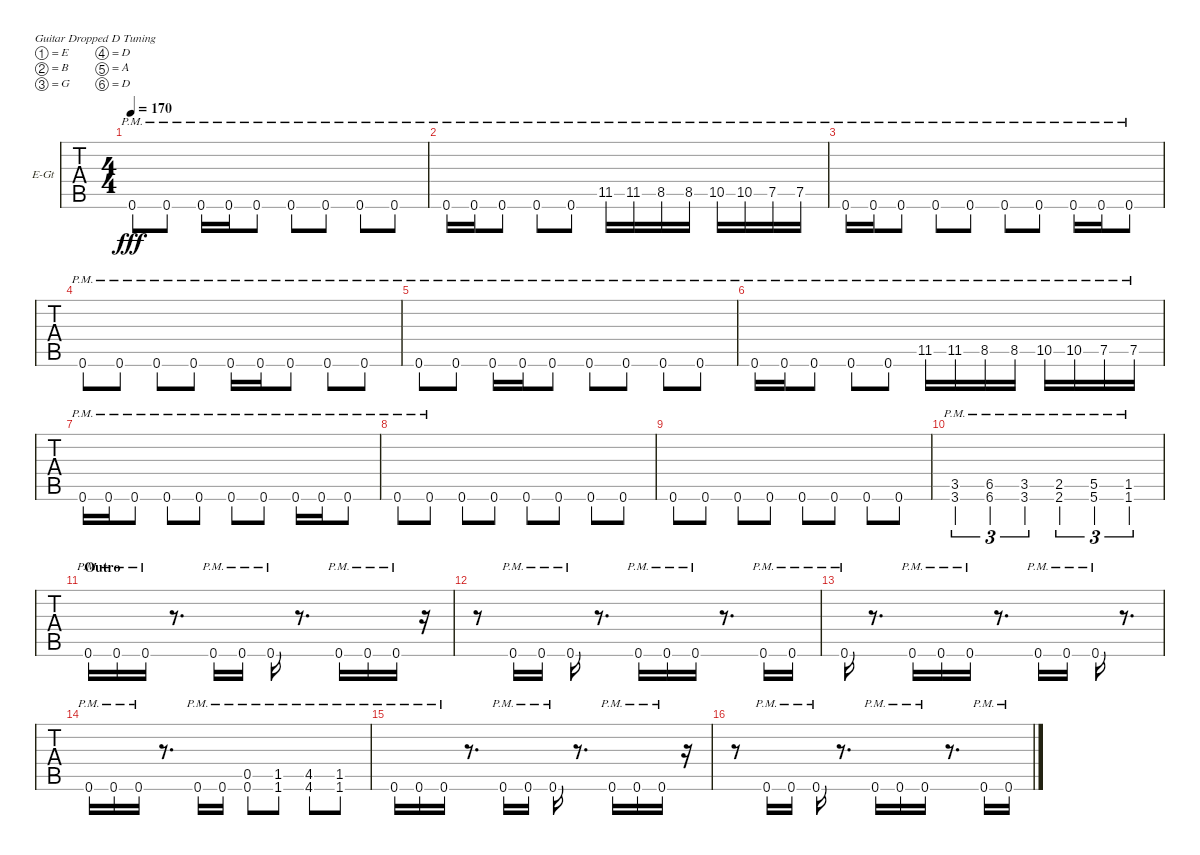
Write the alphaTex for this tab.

\defaultSystemsLayout 4
\bracketExtendMode groupsimilarinstruments
\firstSystemTrackNameOrientation horizontal
\otherSystemsTrackNameOrientation horizontal
\track ("Mark Morton" "E-Gt") {instrument distortionguitar}
\staff {tabs}
\tuning (E4 B3 G3 D3 A2 D2)
\ts (4 4)
\tempo 170
\clef g2
\ks c
0.6{pm}.8{dy fff} 0.6{pm}.8 0.6{pm}.16 0.6{pm}.16 0.6{pm}.8 0.6{pm}.8 0.6{pm}.8 0.6{pm}.8 0.6{pm}.8 |
0.6{pm}.16 0.6{pm}.16 0.6{pm}.8 0.6{pm}.8 0.6{pm}.8 11.5{pm}.16 11.5{pm}.16 8.5{pm}.16 8.5{pm}.16 10.5{pm}.16 10.5{pm}.16 7.5{pm}.16 7.5{pm}.16 |
0.6{pm}.16 0.6{pm}.16 0.6{pm}.8 0.6{pm}.8 0.6{pm}.8 0.6{pm}.8 0.6{pm}.8 0.6{pm}.16 0.6{pm}.16 0.6{pm}.8 |
0.6{pm}.8 0.6{pm}.8 0.6{pm}.8 0.6{pm}.8 0.6{pm}.16 0.6{pm}.16 0.6{pm}.8 0.6{pm}.8 0.6{pm}.8 |
0.6{pm}.8 0.6{pm}.8 0.6{pm}.16 0.6{pm}.16 0.6{pm}.8 0.6{pm}.8 0.6{pm}.8 0.6{pm}.8 0.6{pm}.8 |
0.6{pm}.16 0.6{pm}.16 0.6{pm}.8 0.6{pm}.8 0.6{pm}.8 11.5{pm}.16 11.5{pm}.16 8.5{pm}.16 8.5{pm}.16 10.5{pm}.16 10.5{pm}.16 7.5{pm}.16 7.5{pm}.16 |
0.6{pm}.16 0.6{pm}.16 0.6{pm}.8 0.6{pm}.8 0.6{pm}.8 0.6{pm}.8 0.6{pm}.8 0.6{pm}.16 0.6{pm}.16 0.6{pm}.8 |
0.6{pm}.8 0.6{pm}.8 0.6.8 0.6.8 0.6.8 0.6.8 0.6.8 0.6.8 |
0.6.8 0.6.8 0.6.8 0.6.8 0.6.8 0.6.8 0.6.8 0.6.8 |
(3.6{pm} 3.5{pm}).4{tu (3 2)} (6.5{pm} 6.6{pm}).4{tu (3 2)} (3.6{pm} 3.5{pm}).4{tu (3 2)} (2.5{pm} 2.6{pm}).4{tu (3 2)} (5.6{pm} 5.5{pm}).4{tu (3 2)} (1.5{pm} 1.6{pm}).4{tu (3 2)} |
\section ("" "Outro")
0.6{pm}.16 0.6{pm}.16 0.6{pm}.16 r.8{d} 0.6{pm}.16 0.6{pm}.16 0.6{pm}.16 r.8{d} 0.6{pm}.16 0.6{pm}.16 0.6{pm}.16 r.16 |
r.8 0.6{pm}.16 0.6{pm}.16 0.6{pm}.16 r.8{d} 0.6{pm}.16 0.6{pm}.16 0.6{pm}.16 r.8{d} 0.6{pm}.16 0.6{pm}.16 |
0.6{pm}.16 r.8{d} 0.6{pm}.16 0.6{pm}.16 0.6{pm}.16 r.8{d} 0.6{pm}.16 0.6{pm}.16 0.6{pm}.16 r.8{d} |
0.6{pm}.16 0.6{pm}.16 0.6{pm}.16 r.8{d} 0.6{pm}.16 0.6{pm}.16 (0.6{pm} 0.5{pm}).8 (1.6{pm} 1.5{pm}).8 (4.6{pm} 4.5{pm}).8 (1.6{pm} 1.5{pm}).8 |
0.6{pm}.16 0.6{pm}.16 0.6{pm}.16 r.8{d} 0.6{pm}.16 0.6{pm}.16 0.6{pm}.16 r.8{d} 0.6{pm}.16 0.6{pm}.16 0.6{pm}.16 r.16 |
r.8 0.6{pm}.16 0.6{pm}.16 0.6{pm}.16 r.8{d} 0.6{pm}.16 0.6{pm}.16 0.6{pm}.16 r.8{d} 0.6{pm}.16 0.6{pm}.16
